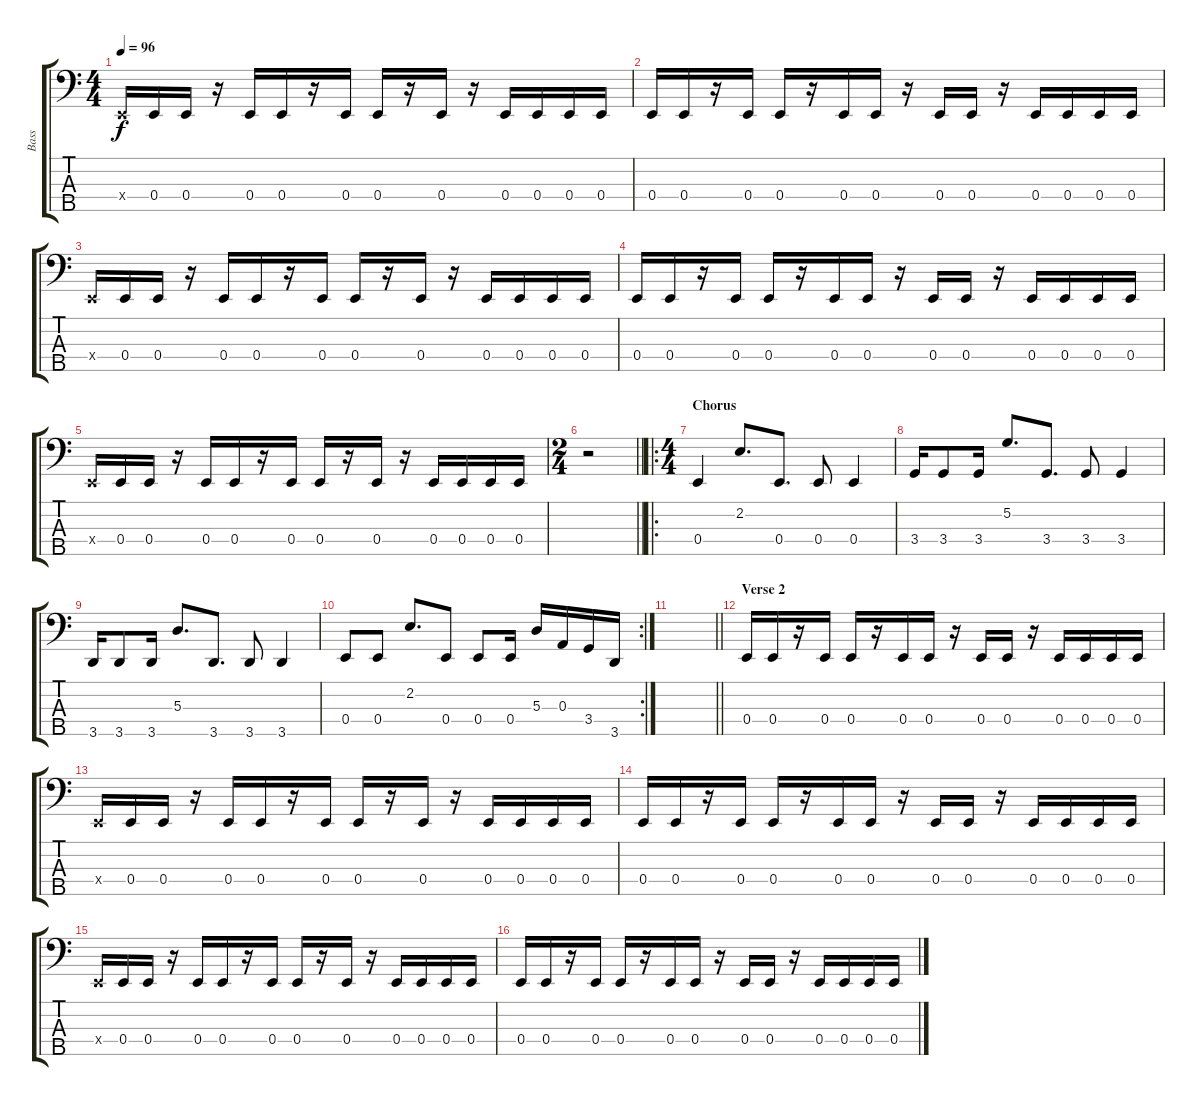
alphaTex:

\track ("Bass" "Bass") {instrument electricbassfinger}
\staff {score tabs}
\tuning (G2 D2 A1 E1 B0) {hide}
\ts (4 4)
\tempo 96
\clef f4
\ks c
0.4{x}.16{dy f} 0.4.16 0.4.16 r.16 0.4.16 0.4.16 r.16 0.4.16 0.4.16 r.16 0.4.16 r.16 0.4.16 0.4.16 0.4.16 0.4.16 |
0.4.16 0.4.16 r.16 0.4.16 0.4.16 r.16 0.4.16 0.4.16 r.16 0.4.16 0.4.16 r.16 0.4.16 0.4.16 0.4.16 0.4.16 |
0.4{x}.16 0.4.16 0.4.16 r.16 0.4.16 0.4.16 r.16 0.4.16 0.4.16 r.16 0.4.16 r.16 0.4.16 0.4.16 0.4.16 0.4.16 |
0.4.16 0.4.16 r.16 0.4.16 0.4.16 r.16 0.4.16 0.4.16 r.16 0.4.16 0.4.16 r.16 0.4.16 0.4.16 0.4.16 0.4.16 |
0.4{x}.16 0.4.16 0.4.16 r.16 0.4.16 0.4.16 r.16 0.4.16 0.4.16 r.16 0.4.16 r.16 0.4.16 0.4.16 0.4.16 0.4.16 |
\ts (2 4)
\barLineRight lightlight
r.2 |
\ro
\ts (4 4)
\section ("" "Chorus")
0.4.4 2.2.8{d} 0.4.8{d} 0.4.8 0.4.4 |
3.4.16 3.4.8 3.4.16 5.2.8{d} 3.4.8{d} 3.4.8 3.4.4 |
3.5.16 3.5.8 3.5.16 5.3.8{d} 3.5.8{d} 3.5.8 3.5.4 |
\rc 2
0.4.8 0.4.8 2.2.8{d} 0.4.8 0.4.8 0.4.16 5.3.16 0.3.16 3.4.16 3.5.16 |
\barLineRight lightlight
|
\section ("" "Verse 2")
0.4.16 0.4.16 r.16 0.4.16 0.4.16 r.16 0.4.16 0.4.16 r.16 0.4.16 0.4.16 r.16 0.4.16 0.4.16 0.4.16 0.4.16 |
0.4{x}.16 0.4.16 0.4.16 r.16 0.4.16 0.4.16 r.16 0.4.16 0.4.16 r.16 0.4.16 r.16 0.4.16 0.4.16 0.4.16 0.4.16 |
0.4.16 0.4.16 r.16 0.4.16 0.4.16 r.16 0.4.16 0.4.16 r.16 0.4.16 0.4.16 r.16 0.4.16 0.4.16 0.4.16 0.4.16 |
0.4{x}.16 0.4.16 0.4.16 r.16 0.4.16 0.4.16 r.16 0.4.16 0.4.16 r.16 0.4.16 r.16 0.4.16 0.4.16 0.4.16 0.4.16 |
0.4.16 0.4.16 r.16 0.4.16 0.4.16 r.16 0.4.16 0.4.16 r.16 0.4.16 0.4.16 r.16 0.4.16 0.4.16 0.4.16 0.4.16
